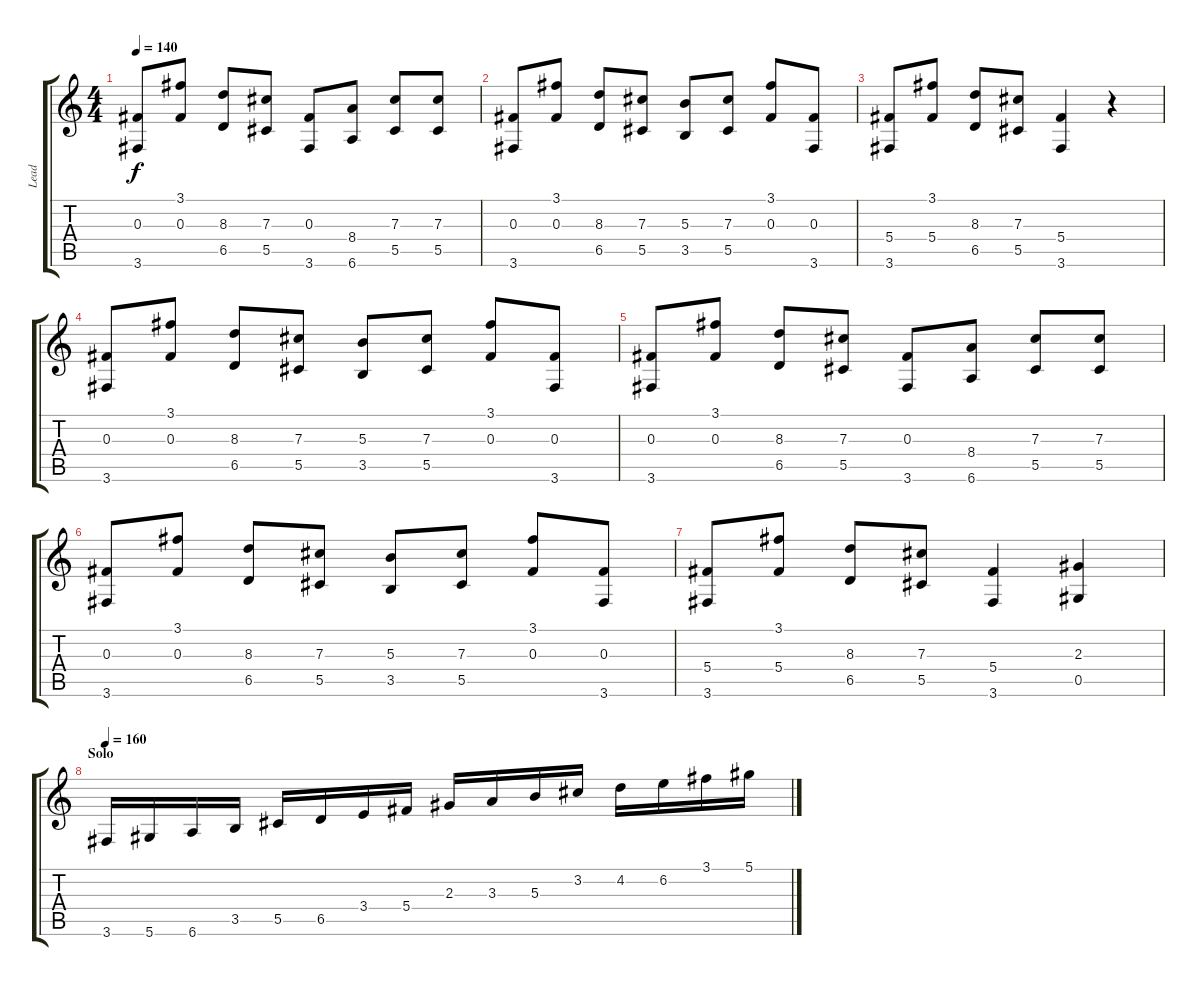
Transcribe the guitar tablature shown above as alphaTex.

\track ("Lead" "Lead") {instrument distortionguitar}
\staff {score tabs}
\tuning (Eb4 Bb3 Gb3 Db3 Ab2 Eb2) {hide}
\ts (4 4)
\tempo 140
\clef g2
\ks c
(0.3 3.6).8{dy f} (3.1 0.3).8 (8.3 6.5).8 (7.3 5.5).8 (0.3 3.6).8 (8.4 6.6).8 (7.3 5.5).8 (7.3 5.5).8 |
(0.3 3.6).8 (3.1 0.3).8 (8.3 6.5).8 (7.3 5.5).8 (5.3 3.5).8 (7.3 5.5).8 (3.1 0.3).8 (0.3 3.6).8 |
(5.4 3.6).8 (3.1 5.4).8 (8.3 6.5).8 (7.3 5.5).8 (5.4 3.6).4 r.4 |
(0.3 3.6).8 (3.1 0.3).8 (8.3 6.5).8 (7.3 5.5).8 (5.3 3.5).8 (7.3 5.5).8 (3.1 0.3).8 (0.3 3.6).8 |
(0.3 3.6).8 (3.1 0.3).8 (8.3 6.5).8 (7.3 5.5).8 (0.3 3.6).8 (8.4 6.6).8 (7.3 5.5).8 (7.3 5.5).8 |
(0.3 3.6).8 (3.1 0.3).8 (8.3 6.5).8 (7.3 5.5).8 (5.3 3.5).8 (7.3 5.5).8 (3.1 0.3).8 (0.3 3.6).8 |
(5.4 3.6).8 (3.1 5.4).8 (8.3 6.5).8 (7.3 5.5).8 (5.4 3.6).4 (2.3 0.5).4 |
\section ("" "Solo")
\tempo 160
3.6.16{volume 16} 5.6.16 6.6.16 3.5.16 5.5.16 6.5.16 3.4.16 5.4.16 2.3.16 3.3.16 5.3.16 3.2.16 4.2.16 6.2.16 3.1.16 5.1.16
